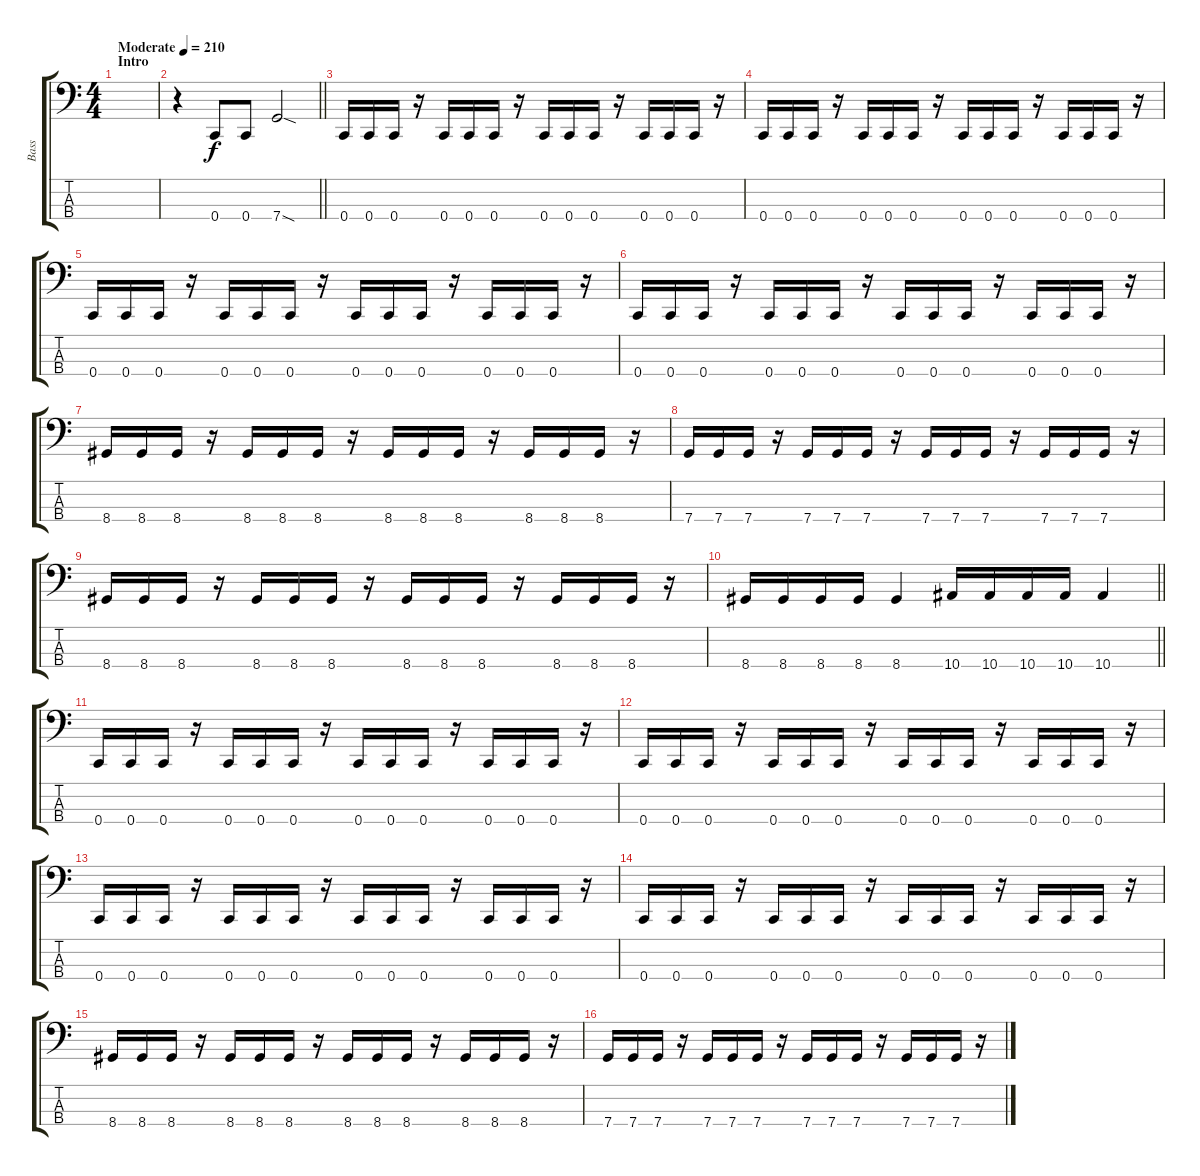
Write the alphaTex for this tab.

\track ("Bass" "Bass") {instrument electricbasspick}
\staff {score tabs}
\tuning (F2 C2 G1 C1) {hide}
\ts (4 4)
\section ("" "Intro")
\tempo (210 "Moderate")
\clef f4
\ks c
|
\barLineRight lightlight
r.4 0.4.8 0.4.8 7.4{sod}.2 |
0.4.16 0.4.16 0.4.16 r.16 0.4.16 0.4.16 0.4.16 r.16 0.4.16 0.4.16 0.4.16 r.16 0.4.16 0.4.16 0.4.16 r.16 |
0.4.16 0.4.16 0.4.16 r.16 0.4.16 0.4.16 0.4.16 r.16 0.4.16 0.4.16 0.4.16 r.16 0.4.16 0.4.16 0.4.16 r.16 |
0.4.16 0.4.16 0.4.16 r.16 0.4.16 0.4.16 0.4.16 r.16 0.4.16 0.4.16 0.4.16 r.16 0.4.16 0.4.16 0.4.16 r.16 |
0.4.16 0.4.16 0.4.16 r.16 0.4.16 0.4.16 0.4.16 r.16 0.4.16 0.4.16 0.4.16 r.16 0.4.16 0.4.16 0.4.16 r.16 |
8.4.16 8.4.16 8.4.16 r.16 8.4.16 8.4.16 8.4.16 r.16 8.4.16 8.4.16 8.4.16 r.16 8.4.16 8.4.16 8.4.16 r.16 |
7.4.16 7.4.16 7.4.16 r.16 7.4.16 7.4.16 7.4.16 r.16 7.4.16 7.4.16 7.4.16 r.16 7.4.16 7.4.16 7.4.16 r.16 |
8.4.16 8.4.16 8.4.16 r.16 8.4.16 8.4.16 8.4.16 r.16 8.4.16 8.4.16 8.4.16 r.16 8.4.16 8.4.16 8.4.16 r.16 |
\barLineRight lightlight
8.4.16 8.4.16 8.4.16 8.4.16 8.4.4 10.4.16 10.4.16 10.4.16 10.4.16 10.4.4 |
0.4.16 0.4.16 0.4.16 r.16 0.4.16 0.4.16 0.4.16 r.16 0.4.16 0.4.16 0.4.16 r.16 0.4.16 0.4.16 0.4.16 r.16 |
0.4.16 0.4.16 0.4.16 r.16 0.4.16 0.4.16 0.4.16 r.16 0.4.16 0.4.16 0.4.16 r.16 0.4.16 0.4.16 0.4.16 r.16 |
0.4.16 0.4.16 0.4.16 r.16 0.4.16 0.4.16 0.4.16 r.16 0.4.16 0.4.16 0.4.16 r.16 0.4.16 0.4.16 0.4.16 r.16 |
0.4.16 0.4.16 0.4.16 r.16 0.4.16 0.4.16 0.4.16 r.16 0.4.16 0.4.16 0.4.16 r.16 0.4.16 0.4.16 0.4.16 r.16 |
8.4.16 8.4.16 8.4.16 r.16 8.4.16 8.4.16 8.4.16 r.16 8.4.16 8.4.16 8.4.16 r.16 8.4.16 8.4.16 8.4.16 r.16 |
7.4.16 7.4.16 7.4.16 r.16 7.4.16 7.4.16 7.4.16 r.16 7.4.16 7.4.16 7.4.16 r.16 7.4.16 7.4.16 7.4.16 r.16
